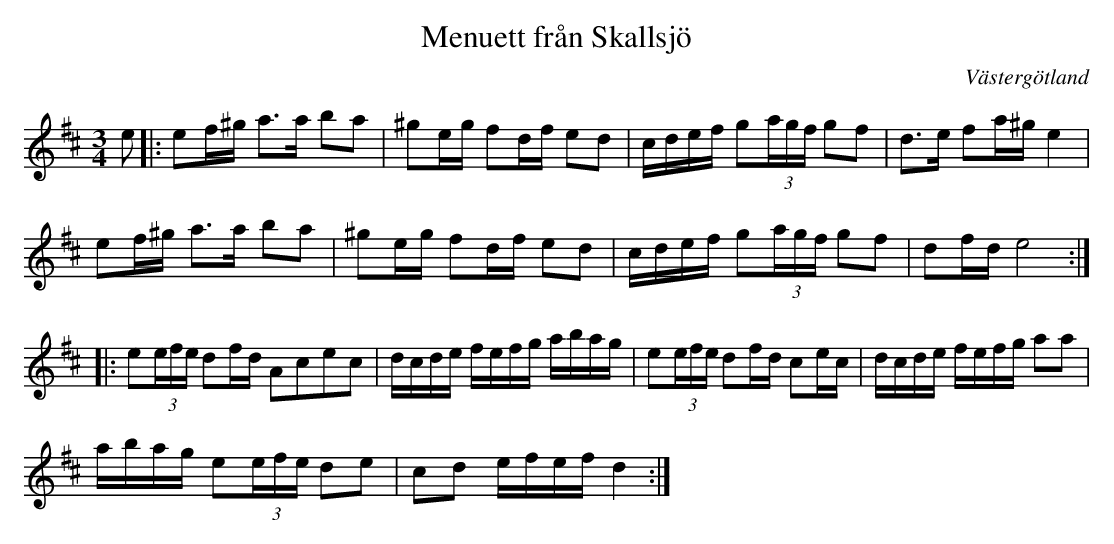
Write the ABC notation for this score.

X:1
T: Menuett från Skallsjö
M: 3/4
O: Västergötland
L: 1/8
K:D
e|: e2/f/^g/ a>a b2/2a| ^g2/e/g/ f2/d/f/ ed | c/d/e/f/ g(3a/g/f/ gf | d>2e f2/a/^g/ e2 |
e2/f/^g/ a>a b2/a|^g2/e/g/ f2/d/f/ ed | c/d/e/f/ g(3a/g/f/ gf| d2/f/d/ e4 :|
|:e(3e/f/e/ d2/f/d/ Acec |d/c/d/e/ f/e/f/g/ a/b/a/g/  |e(3e/f/e/ d2/f/d/ c2/e/c/|d/c/d/e/ f/e/f/g/ aa  |
a/b/a/g/ e(3e/f/e/ de|cd e/f/e/f/ d2:|
